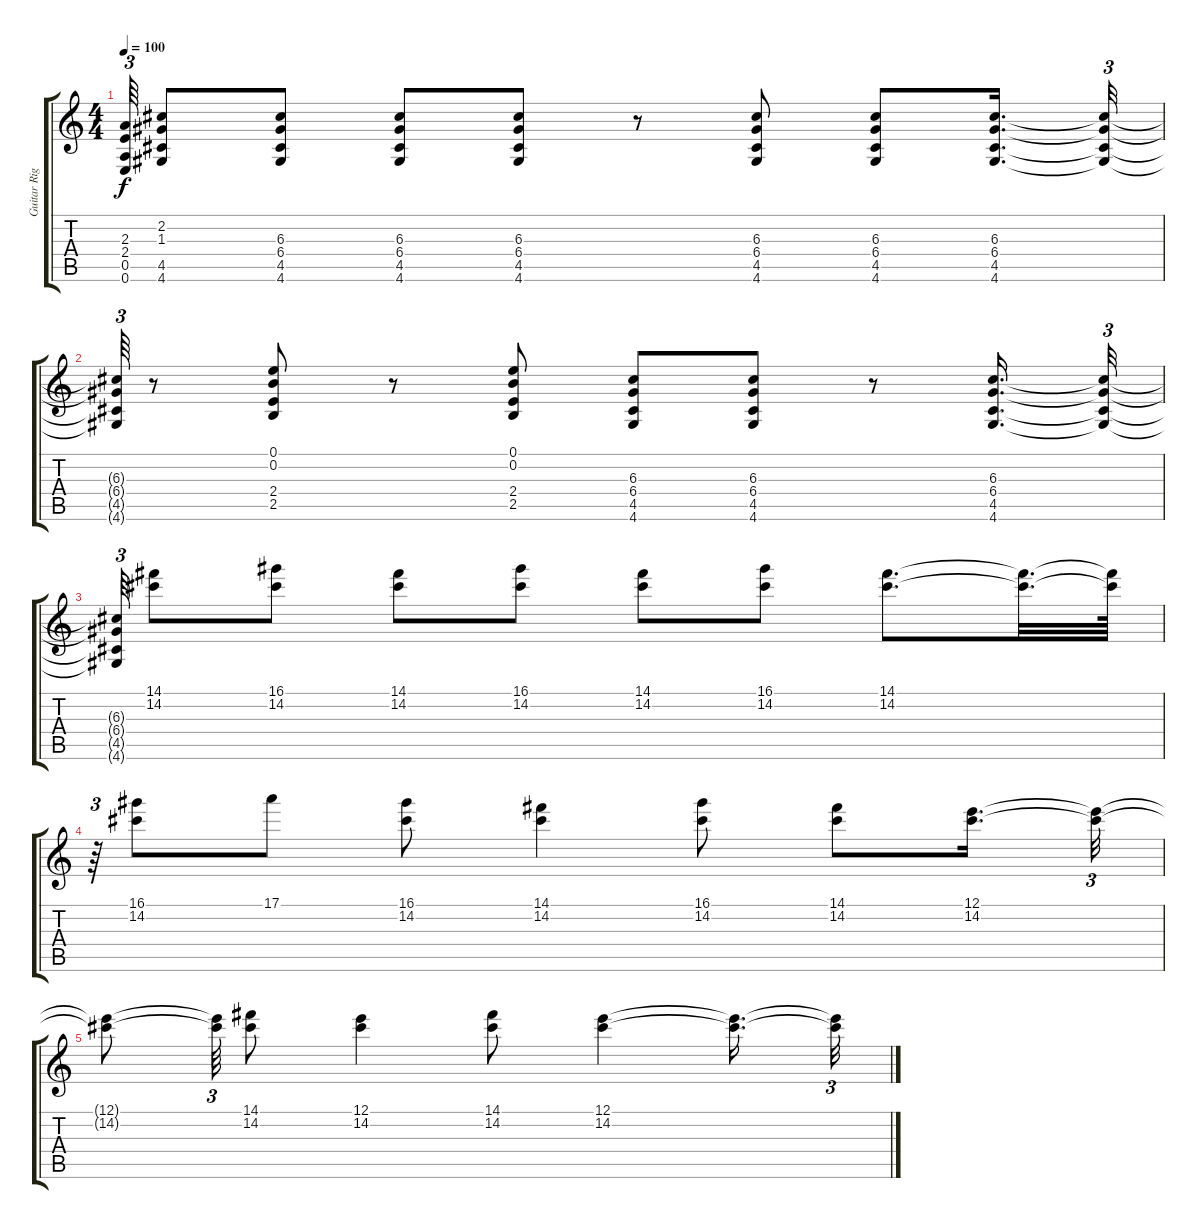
\track ("Guitar Right" "Guitar Rig") {instrument distortionguitar}
\staff {score tabs}
\tuning (E4 B3 G3 D3 A2 E2) {hide}
\ts (4 4)
\tempo 100
\clef g2
\ks c
(2.3{t} 2.4{t} 0.5{t} 0.6{t}).64{tu (3 2) dy f} (2.2 1.3 4.5 4.6).8 (6.3 6.4 4.5 4.6).8 (6.3 6.4 4.5 4.6).8 (6.3 6.4 4.5 4.6).8 r.8 (6.3 6.4 4.5 4.6).8 (6.3 6.4 4.5 4.6).8 (6.3 6.4 4.5 4.6).16{d} (6.3{t} 6.4{t} 4.5{t} 4.6{t}).32{tu (3 2)} |
(6.3{t} 6.4{t} 4.5{t} 4.6{t}).64{tu (3 2)} r.8 (0.1 0.2 2.4 2.5).8 r.8 (0.1 0.2 2.4 2.5).8 (6.3 6.4 4.5 4.6).8 (6.3 6.4 4.5 4.6).8 r.8 (6.3 6.4 4.5 4.6).16{d} (6.3{t} 6.4{t} 4.5{t} 4.6{t}).32{tu (3 2)} |
(6.3{t} 6.4{t} 4.5{t} 4.6{t}).64{tu (3 2)} (14.1 14.2).8{instrument electricguitarjazz} (16.1 14.2).8 (14.1 14.2).8 (16.1 14.2).8 (14.1 14.2).8 (16.1 14.2).8 (14.1 14.2).8{d} (14.1{t} 14.2{t}).32{d} (14.1{t} 14.2{t}).64 |
r.64{tu (3 2)} (16.1 14.2).8 17.1.8 (16.1 14.2).8 (14.1 14.2).4 (16.1 14.2).8 (14.1 14.2).8 (12.1 14.2).16{d} (12.1{t} 14.2{t}).32{tu (3 2)} |
(12.1{t} 14.2{t}).8 (12.1{t} 14.2{t}).64{tu (3 2)} (14.1 14.2).8 (12.1 14.2).4 (14.1 14.2).8 (12.1 14.2).4 (12.1{t} 14.2{t}).16{d} (12.1{t} 14.2{t}).32{tu (3 2)}
